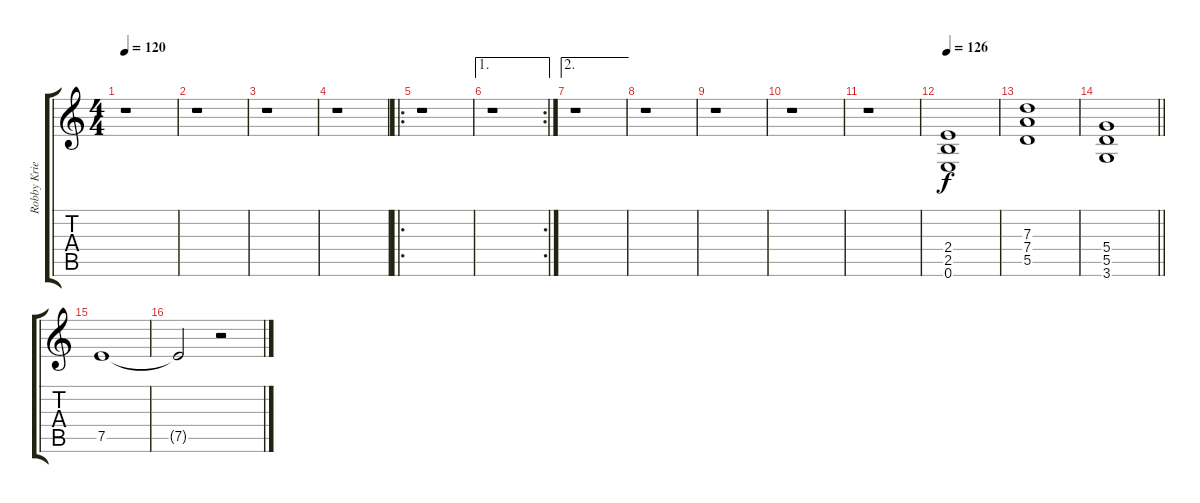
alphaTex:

\track ("Robby Krieger " "Robby Krie") {instrument distortionguitar}
\staff {score tabs}
\tuning (E4 B3 G3 D3 A2 E2) {hide}
\ts (4 4)
\tempo 120
\clef g2
\ks c
r.1{dy f instrument distortionguitar} |
r.1 |
r.1 |
r.1 |
\ro
r.1 |
\ae 1
\rc 2
r.1 |
\ae 2
r.1 |
r.1 |
r.1 |
r.1 |
r.1 |
\tempo 126
(2.4 2.5 0.6).1 |
(7.3 7.4 5.5).1 |
\barLineRight lightlight
(5.4 5.5 3.6).1 |
7.5.1 |
7.5{t}.2 r.2
